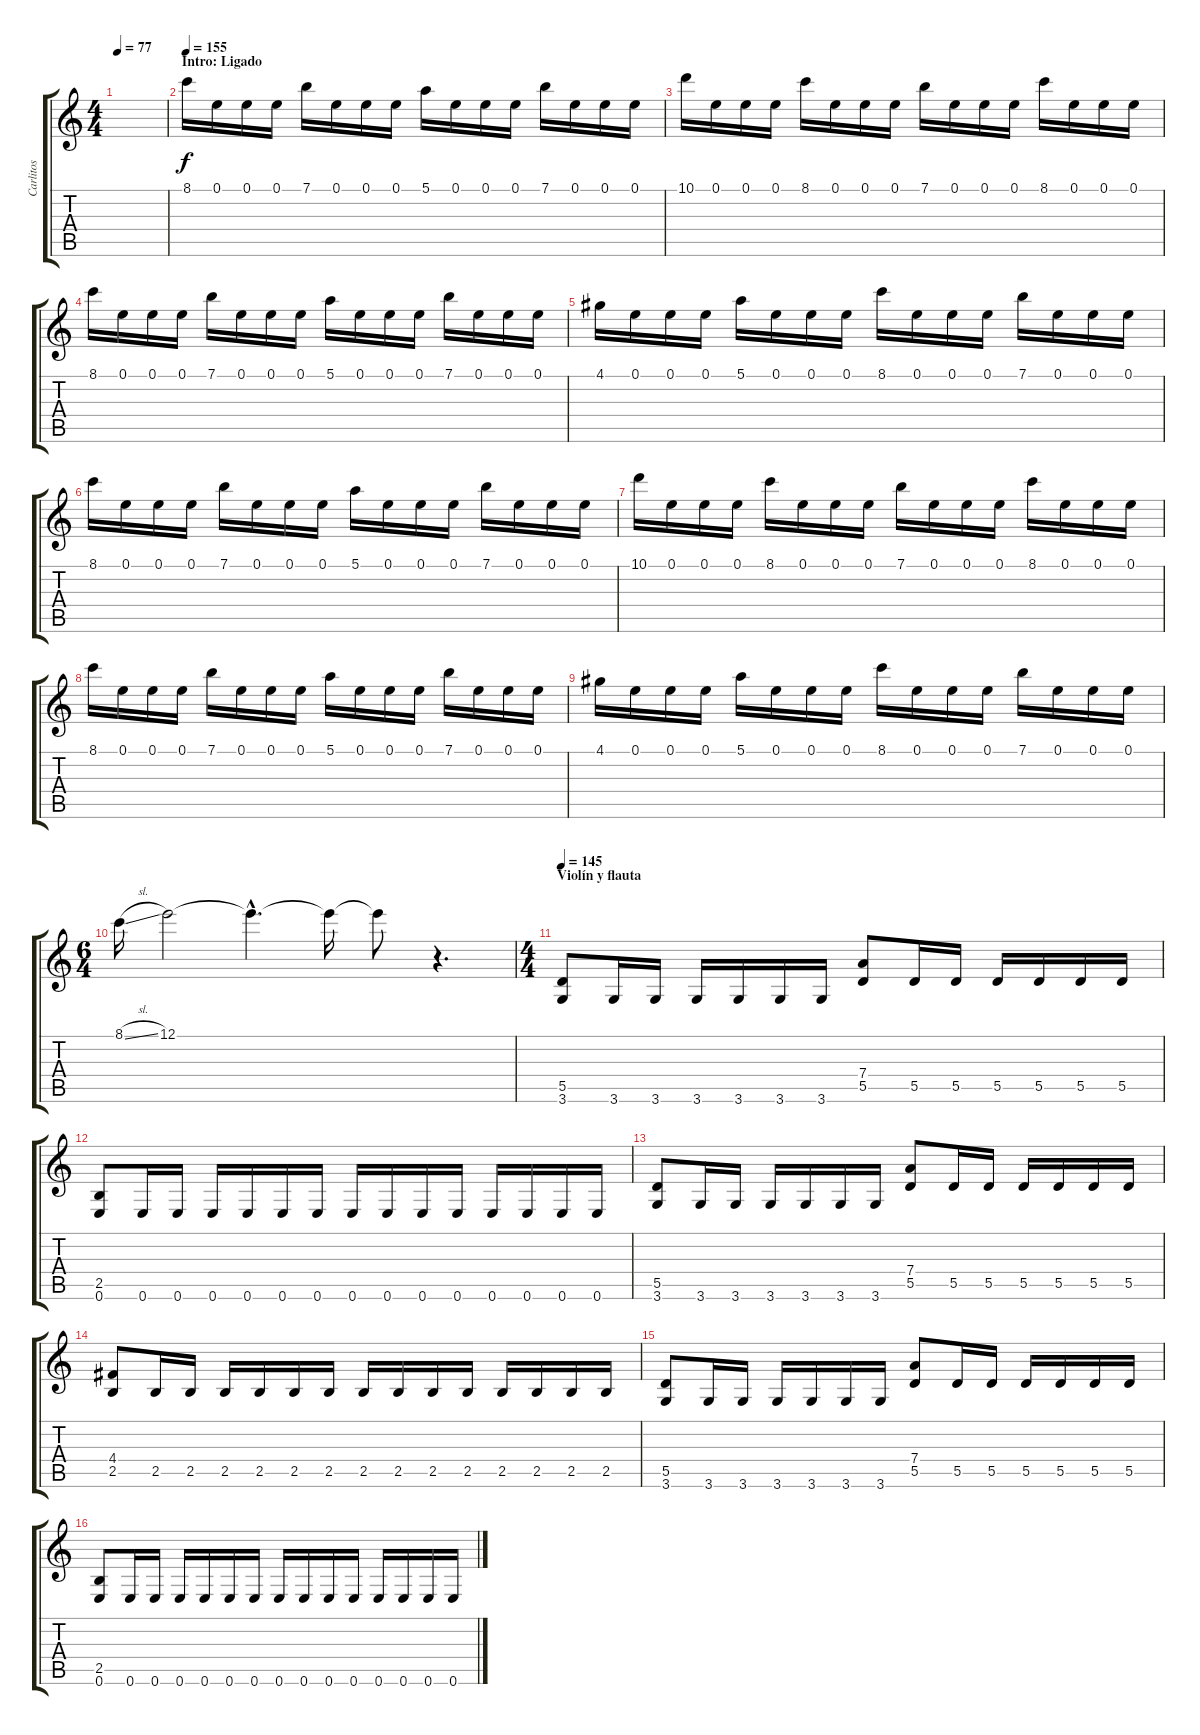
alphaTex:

\track ("Carlitos" "Carlitos") {instrument distortionguitar}
\staff {score tabs}
\tuning (E4 B3 G3 D3 A2 E2) {hide}
\ts (4 4)
\tempo 77
\clef g2
\ks c
|
\section ("" "Intro: Ligado")
\tempo 155
8.1.16{volume 16} 0.1.16 0.1.16 0.1.16 7.1.16 0.1.16 0.1.16 0.1.16 5.1.16 0.1.16 0.1.16 0.1.16 7.1.16 0.1.16 0.1.16 0.1.16 |
10.1.16 0.1.16 0.1.16 0.1.16 8.1.16 0.1.16 0.1.16 0.1.16 7.1.16 0.1.16 0.1.16 0.1.16 8.1.16 0.1.16 0.1.16 0.1.16 |
8.1.16 0.1.16 0.1.16 0.1.16 7.1.16 0.1.16 0.1.16 0.1.16 5.1.16 0.1.16 0.1.16 0.1.16 7.1.16 0.1.16 0.1.16 0.1.16 |
4.1.16 0.1.16 0.1.16 0.1.16 5.1.16 0.1.16 0.1.16 0.1.16 8.1.16 0.1.16 0.1.16 0.1.16 7.1.16 0.1.16 0.1.16 0.1.16 |
8.1.16 0.1.16 0.1.16 0.1.16 7.1.16 0.1.16 0.1.16 0.1.16 5.1.16 0.1.16 0.1.16 0.1.16 7.1.16 0.1.16 0.1.16 0.1.16 |
10.1.16 0.1.16 0.1.16 0.1.16 8.1.16 0.1.16 0.1.16 0.1.16 7.1.16 0.1.16 0.1.16 0.1.16 8.1.16 0.1.16 0.1.16 0.1.16 |
8.1.16 0.1.16 0.1.16 0.1.16 7.1.16 0.1.16 0.1.16 0.1.16 5.1.16 0.1.16 0.1.16 0.1.16 7.1.16 0.1.16 0.1.16 0.1.16 |
4.1.16 0.1.16 0.1.16 0.1.16 5.1.16 0.1.16 0.1.16 0.1.16 8.1.16 0.1.16 0.1.16 0.1.16 7.1.16 0.1.16 0.1.16 0.1.16 |
\ts (6 4)
8.1{sl}.16 12.1.2 12.1{hac t}.4{d} 12.1{t}.16 12.1{t}.8 r.4{d} |
\ts (4 4)
\section ("" "Violín y flauta")
\tempo 145
(5.5 3.6).8{volume 12} 3.6.16 3.6.16 3.6.16 3.6.16 3.6.16 3.6.16 (7.4 5.5).8 5.5.16 5.5.16 5.5.16 5.5.16 5.5.16 5.5.16 |
(2.5 0.6).8 0.6.16 0.6.16 0.6.16 0.6.16 0.6.16 0.6.16 0.6.16 0.6.16 0.6.16 0.6.16 0.6.16 0.6.16 0.6.16 0.6.16 |
(5.5 3.6).8 3.6.16 3.6.16 3.6.16 3.6.16 3.6.16 3.6.16 (7.4 5.5).8 5.5.16 5.5.16 5.5.16 5.5.16 5.5.16 5.5.16 |
(4.4 2.5).8 2.5.16 2.5.16 2.5.16 2.5.16 2.5.16 2.5.16 2.5.16 2.5.16 2.5.16 2.5.16 2.5.16 2.5.16 2.5.16 2.5.16 |
(5.5 3.6).8 3.6.16 3.6.16 3.6.16 3.6.16 3.6.16 3.6.16 (7.4 5.5).8 5.5.16 5.5.16 5.5.16 5.5.16 5.5.16 5.5.16 |
(2.5 0.6).8 0.6.16 0.6.16 0.6.16 0.6.16 0.6.16 0.6.16 0.6.16 0.6.16 0.6.16 0.6.16 0.6.16 0.6.16 0.6.16 0.6.16
